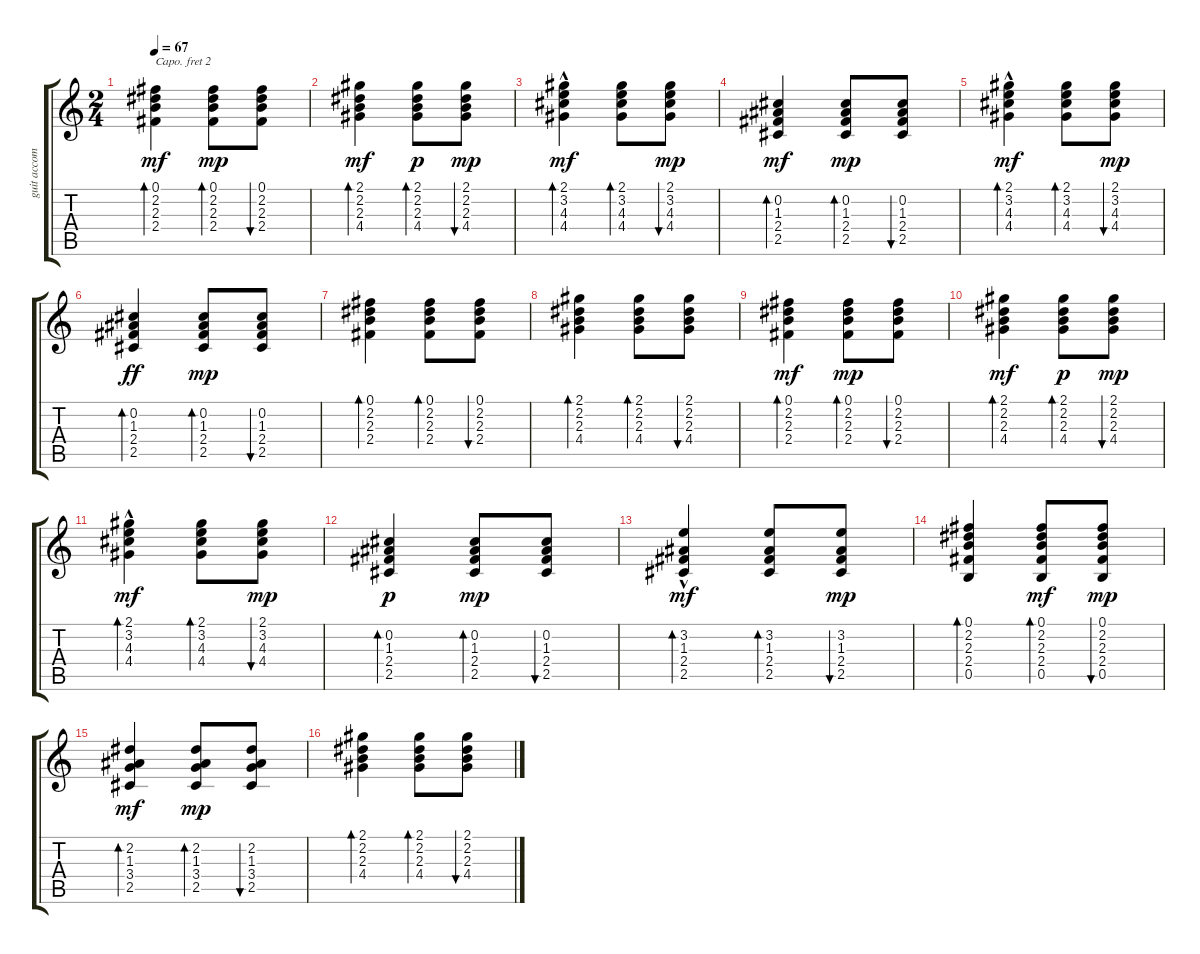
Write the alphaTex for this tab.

\track ("guit accomp." "guit accom") {instrument acousticguitarsteel}
\staff {score tabs}
\capo 2
\tuning (E4 B3 G3 D3 A2 E2) {hide}
\ts (2 4)
\tempo 67
\clef g2
\ks c
(0.1 2.2 2.3 2.4).4{bd 60 dy mf} (0.1 2.2 2.3 2.4).8{bd 60 dy mp} (0.1 2.2 2.3 2.4).8{bu 60} |
(2.1 2.2 2.3 4.4).4{bd 60 dy mf} (2.1 2.2 2.3 4.4).8{bd 60 dy p} (2.1 2.2 2.3 4.4).8{bu 60 dy mp} |
(2.1 3.2 4.3{hac} 4.4{hac}).4{bd 60 dy mf} (2.1 3.2 4.3 4.4).8{bd 60} (2.1 3.2 4.3 4.4).8{bu 60 dy mp} |
(0.2 1.3 2.4 2.5).4{bd 60 dy mf} (0.2 1.3 2.4 2.5).8{bd 60 dy mp} (0.2 1.3 2.4 2.5).8{bu 60} |
(2.1 3.2 4.3{hac} 4.4{hac}).4{bd 60 dy mf} (2.1 3.2 4.3 4.4).8{bd 60} (2.1 3.2 4.3 4.4).8{bu 60 dy mp} |
(0.2 1.3 2.4 2.5).4{bd 60 dy ff} (0.2 1.3 2.4 2.5).8{bd 60 dy mp} (0.2 1.3 2.4 2.5).8{bu 60} |
(0.1 2.2 2.3 2.4).4{bd 60} (0.1 2.2 2.3 2.4).8{bd 60} (0.1 2.2 2.3 2.4).8{bu 60} |
(2.1 2.2 2.3 4.4).4{bd 60} (2.1 2.2 2.3 4.4).8{bd 60} (2.1 2.2 2.3 4.4).8{bu 60} |
(0.1 2.2 2.3 2.4).4{bd 60 dy mf} (0.1 2.2 2.3 2.4).8{bd 60 dy mp} (0.1 2.2 2.3 2.4).8{bu 60} |
(2.1 2.2 2.3 4.4).4{bd 60 dy mf} (2.1 2.2 2.3 4.4).8{bd 60 dy p} (2.1 2.2 2.3 4.4).8{bu 60 dy mp} |
(2.1 3.2 4.3{hac} 4.4{hac}).4{bd 60 dy mf} (2.1 3.2 4.3 4.4).8{bd 60} (2.1 3.2 4.3 4.4).8{bu 60 dy mp} |
(0.2 1.3 2.4 2.5).4{bd 60 dy p} (0.2 1.3 2.4 2.5).8{bd 60 dy mp} (0.2 1.3 2.4 2.5).8{bu 60} |
(3.2{hac} 1.3{hac} 2.4 2.5{hac}).4{bd 60 dy mf} (3.2 1.3 2.4 2.5).8{bd 60} (3.2 1.3 2.4 2.5).8{bu 60 dy mp} |
(0.1 2.2 2.3 2.4 0.5).4{bd 60} (0.1 2.2 2.3 2.4 0.5).8{bd 60 dy mf} (0.1 2.2 2.3 2.4 0.5).8{bu 60 dy mp} |
(2.2 1.3 3.4 2.5).4{bd 60 dy mf} (2.2 1.3 3.4 2.5).8{bd 60 dy mp} (2.2 1.3 3.4 2.5).8{bu 60} |
(2.1 2.2 2.3 4.4).4{bd 60} (2.1 2.2 2.3 4.4).8{bd 60} (2.1 2.2 2.3 4.4).8{bu 60}
